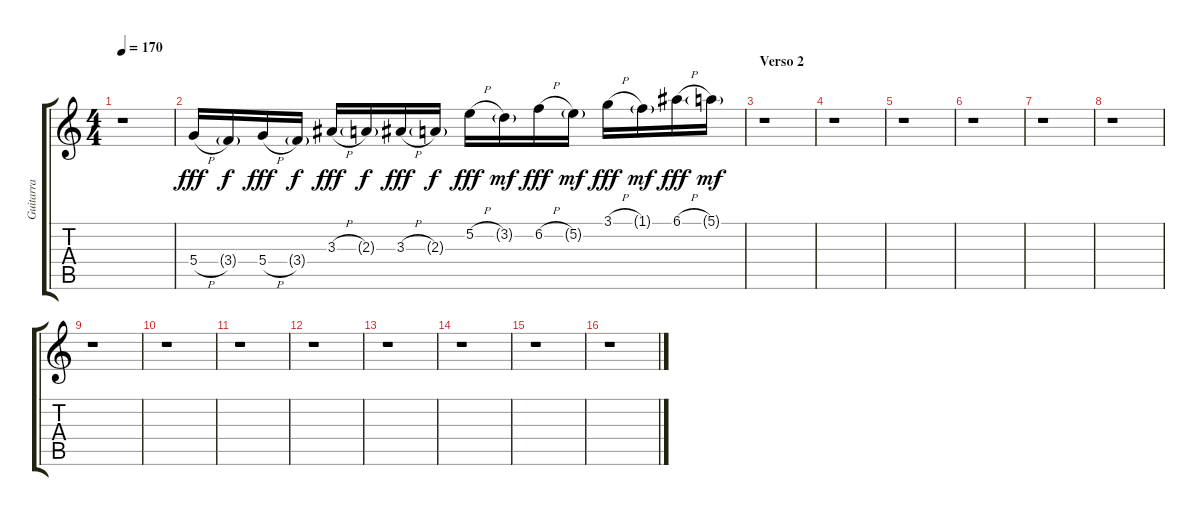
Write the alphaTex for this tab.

\track ("Guitarra" "Guitarra") {instrument distortionguitar}
\staff {score tabs}
\tuning (E4 B3 G3 D3 A2 E2) {hide}
\ts (4 4)
\tempo 170
\clef g2
\ks c
r.1{dy ff} |
5.4{h}.16{dy fff balance 14} 3.4{g}.16{dy f} 5.4{h}.16{dy fff} 3.4{g}.16{dy f} 3.3{h}.16{dy fff} 2.3{g}.16{dy f} 3.3{h}.16{dy fff} 2.3{g}.16{dy f} 5.2{h}.16{dy fff} 3.2{g}.16{dy mf} 6.2{h}.16{dy fff} 5.2{g}.16{dy mf} 3.1{h}.16{dy fff} 1.1{g}.16{dy mf} 6.1{h}.16{dy fff} 5.1{g}.16{dy mf} |
\section ("" "Verso 2")
r.1 |
r.1 |
r.1 |
r.1 |
r.1 |
r.1 |
r.1 |
r.1 |
r.1 |
r.1 |
r.1 |
r.1 |
r.1 |
r.1
